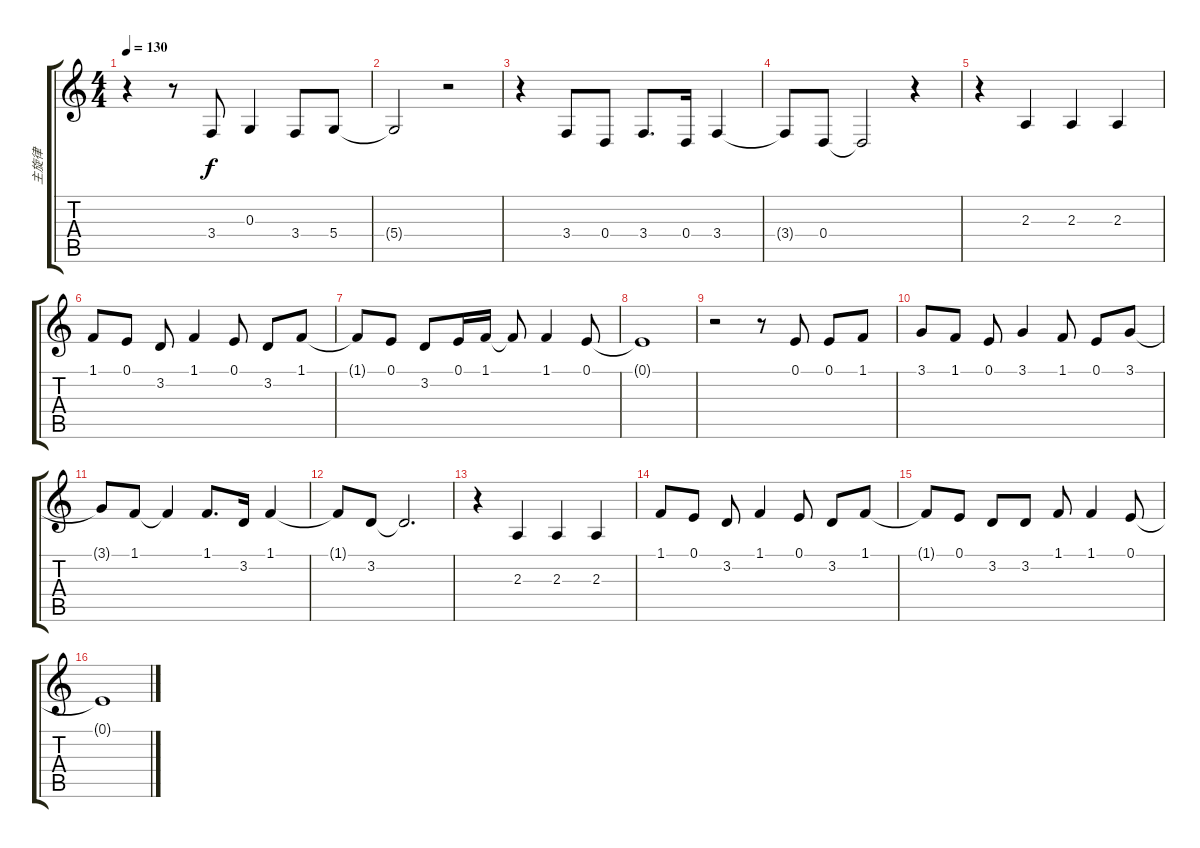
\track ("主旋律" "主旋律") {instrument synthvoice}
\staff {score tabs}
\tuning (E4 B3 G3 D3 A2 E2) {hide}
\ts (4 4)
\tempo 130
\clef g2
\ks c
r.4{dy f} r.8 3.4.8 0.3.4 3.4.8 5.4.8 |
5.4{t}.2 r.2 |
r.4 3.4.8 0.4.8 3.4.8{d} 0.4.16 3.4.4 |
3.4{t}.8 0.4.8 0.4{t}.2 r.4 |
r.4 2.3.4 2.3.4 2.3.4 |
1.1.8 0.1.8 3.2.8 1.1.4 0.1.8 3.2.8 1.1.8 |
1.1{t}.8 0.1.8 3.2.8 0.1.16 1.1.16 1.1{t}.8 1.1.4 0.1.8 |
0.1{t}.1 |
r.2 r.8 0.1.8 0.1.8 1.1.8 |
3.1.8 1.1.8 0.1.8 3.1.4 1.1.8 0.1.8 3.1.8 |
3.1{t}.8 1.1.8 1.1{t}.4 1.1.8{d} 3.2.16 1.1.4 |
1.1{t}.8 3.2.8 3.2{t}.2{d} |
r.4 2.3.4 2.3.4 2.3.4 |
1.1.8 0.1.8 3.2.8 1.1.4 0.1.8 3.2.8 1.1.8 |
1.1{t}.8 0.1.8 3.2.8 3.2.8 1.1.8 1.1.4 0.1.8 |
0.1{t}.1
